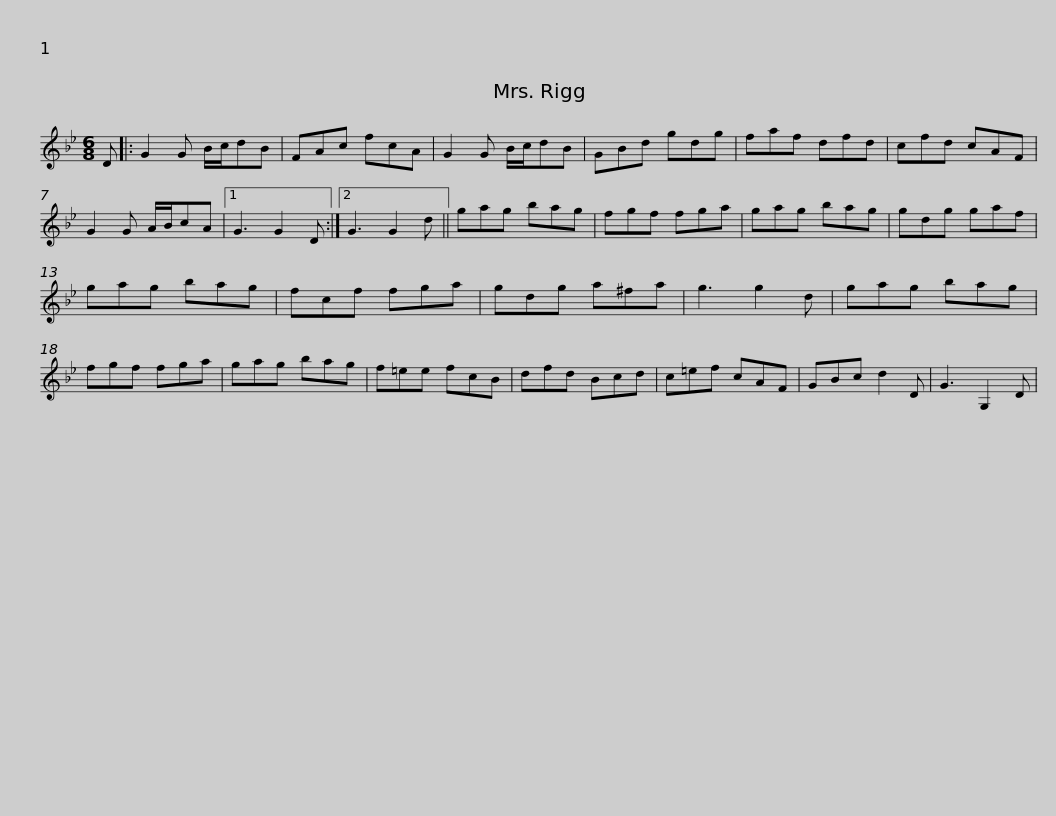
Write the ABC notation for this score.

X:1
L:1/8
M:6/8
I:linebreak $
K:Gmin
V:1 treble
V:1
 D |: G2 G B/c/dB | FAc fcA | G2 G B/c/dB | GBd gdg | %5
 faf dfd | cfd cAF |$ G2 G A/B/cA |1 G3 G2 D :|2 G3 G2 d || %10
 gag bag | fgf fga | gag bag | gdg gaf |$ gag bag | %15
 fcf fga | gdg a^fa | g3 g2 d | gag bag | fgf fga | %20
 gag bag |$ f=ee fcB | dfd Bcd | c=ef cAF | GBc d2 D | %25
 G3 G,2 D | %26
